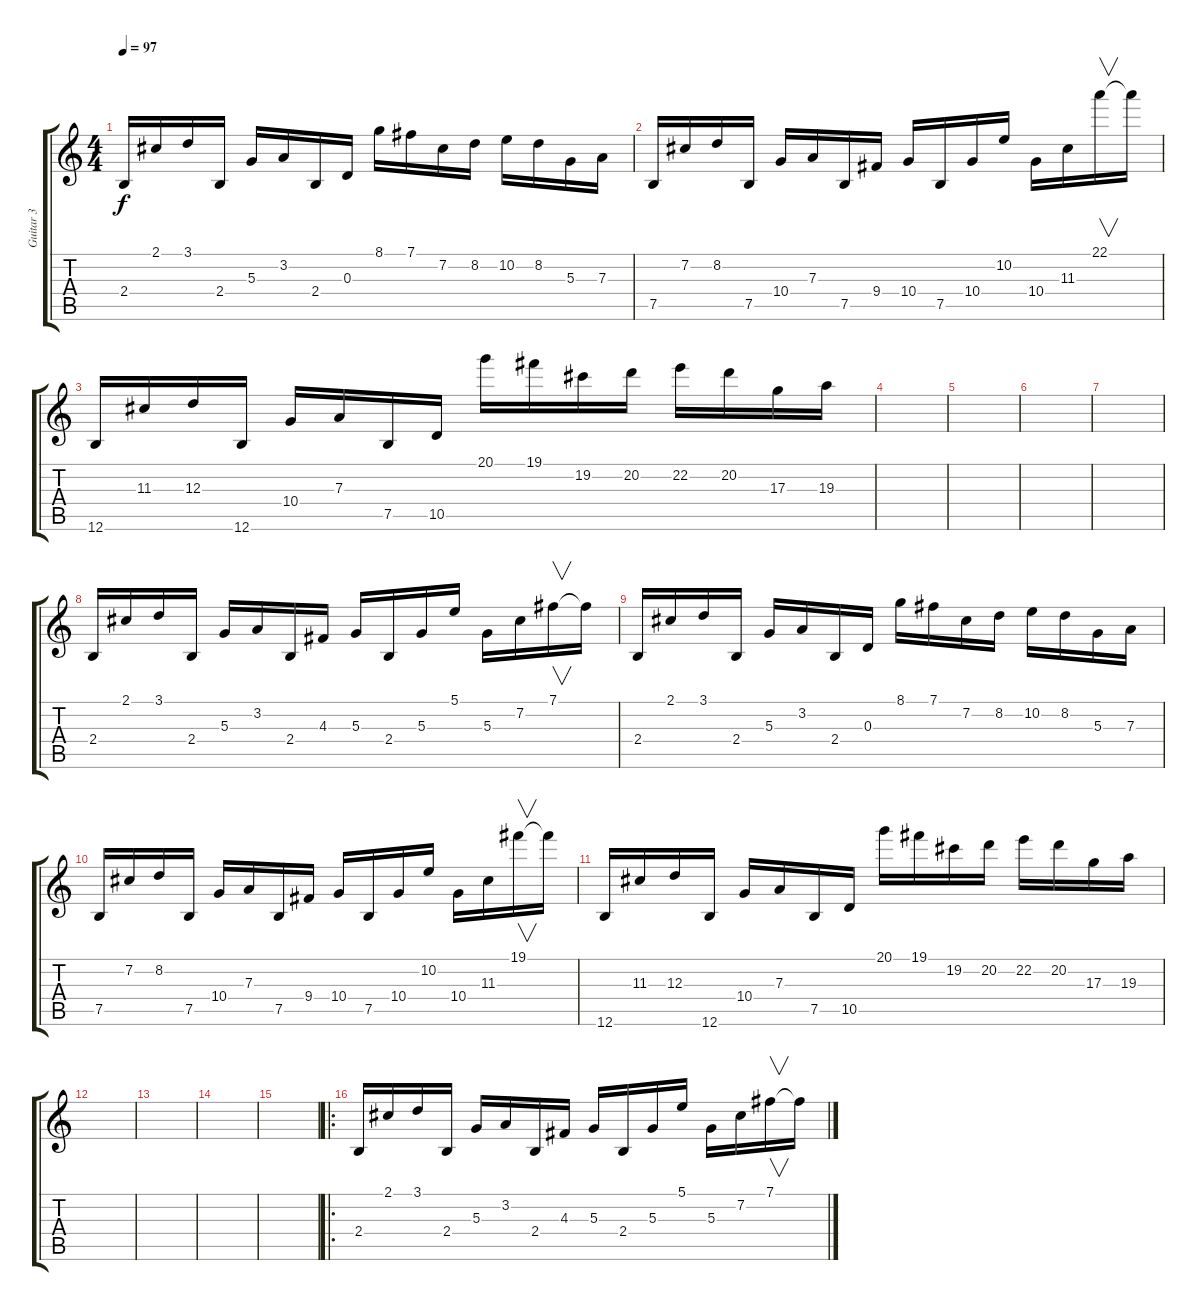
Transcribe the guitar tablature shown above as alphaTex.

\track ("Guitar 3" "Guitar 3") {instrument distortionguitar}
\staff {score tabs}
\tuning (B3 Gb3 D3 A2 E2 B1) {hide}
\ts (4 4)
\tempo 97
\clef g2
\ks c
2.4.16{dy f} 2.1.16 3.1.16 2.4.16 5.3.16 3.2.16 2.4.16 0.3.16 8.1.16 7.1.16 7.2.16 8.2.16 10.2.16 8.2.16 5.3.16 7.3.16 |
7.5.16 7.2.16 8.2.16 7.5.16 10.4.16 7.3.16 7.5.16 9.4.16 10.4.16 7.5.16 10.4.16 10.2.16 10.4.16 11.3.16 22.1.16{v} 22.1{t}.16 |
12.6.16 11.3.16 12.3.16 12.6.16 10.4.16 7.3.16 7.5.16 10.5.16 20.1.16 19.1.16 19.2.16 20.2.16 22.2.16 20.2.16 17.3.16 19.3.16 |
|
|
|
|
2.4.16 2.1.16 3.1.16 2.4.16 5.3.16 3.2.16 2.4.16 4.3.16 5.3.16 2.4.16 5.3.16 5.1.16 5.3.16 7.2.16 7.1.16{v} 7.1{t}.16 |
2.4.16 2.1.16 3.1.16 2.4.16 5.3.16 3.2.16 2.4.16 0.3.16 8.1.16 7.1.16 7.2.16 8.2.16 10.2.16 8.2.16 5.3.16 7.3.16 |
7.5.16 7.2.16 8.2.16 7.5.16 10.4.16 7.3.16 7.5.16 9.4.16 10.4.16 7.5.16 10.4.16 10.2.16 10.4.16 11.3.16 19.1.16{v} 19.1{t}.16 |
12.6.16 11.3.16 12.3.16 12.6.16 10.4.16 7.3.16 7.5.16 10.5.16 20.1.16 19.1.16 19.2.16 20.2.16 22.2.16 20.2.16 17.3.16 19.3.16 |
|
|
|
|
\ro
2.4.16 2.1.16 3.1.16 2.4.16 5.3.16 3.2.16 2.4.16 4.3.16 5.3.16 2.4.16 5.3.16 5.1.16 5.3.16 7.2.16 7.1.16{v} 7.1{t}.16
